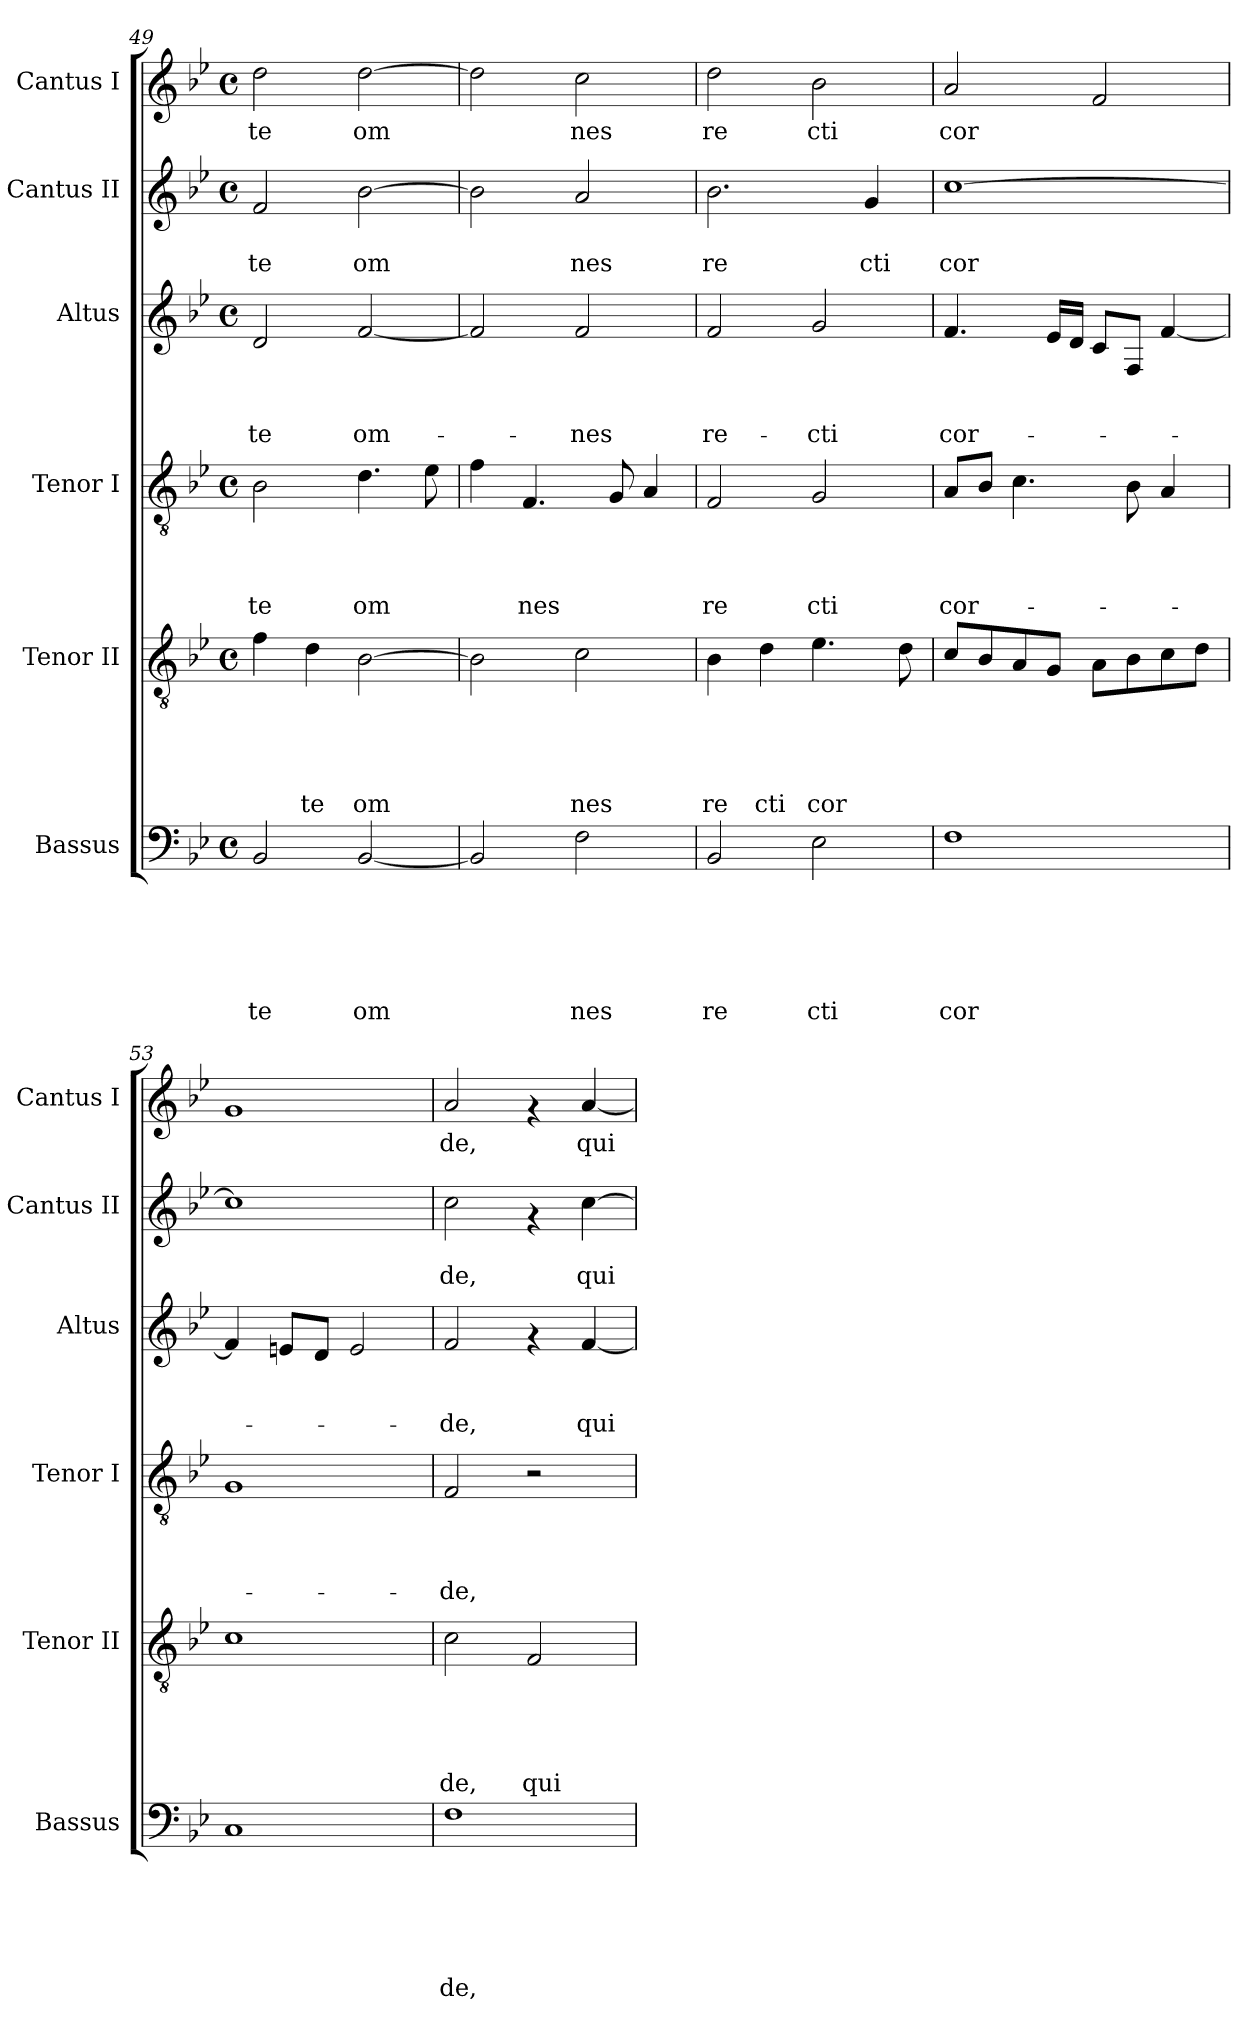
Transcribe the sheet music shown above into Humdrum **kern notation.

**kern	**text	**text	**text	**text	**text	**text	**kern	**text	**text	**text	**text	**text	**kern	**text	**text	**text	**text	**kern	**text	**text	**text	**kern	**text	**text	**kern	**text
*part6	*part6	*part6	*part6	*part6	*part6	*part6	*part5	*part5	*part5	*part5	*part5	*part5	*part4	*part4	*part4	*part4	*part4	*part3	*part3	*part3	*part3	*part2	*part2	*part2	*part1	*part1
*staff6	*staff6	*staff6	*staff6	*staff6	*staff6	*staff6	*staff5	*staff5	*staff5	*staff5	*staff5	*staff5	*staff4	*staff4	*staff4	*staff4	*staff4	*staff3	*staff3	*staff3	*staff3	*staff2	*staff2	*staff2	*staff1	*staff1
*I"Bassus	*	*	*	*	*	*	*I"Tenor II	*	*	*	*	*	*I"Tenor I	*	*	*	*	*I"Altus	*	*	*	*I"Cantus II	*	*	*I"Cantus I	*
*I'Bassus	*	*	*	*	*	*	*I'Tenor II	*	*	*	*	*	*I'Tenor I	*	*	*	*	*I'Altus	*	*	*	*I'Cantus II	*	*	*I'Cantus I	*
*clefF4	*	*	*	*	*	*	*clefGv2	*	*	*	*	*	*clefGv2	*	*	*	*	*clefG2	*	*	*	*clefG2	*	*	*clefG2	*
*k[b-e-]	*	*	*	*	*	*	*k[b-e-]	*	*	*	*	*	*k[b-e-]	*	*	*	*	*k[b-e-]	*	*	*	*k[b-e-]	*	*	*k[b-e-]	*
*B-:	*	*	*	*	*	*	*B-:	*	*	*	*	*	*B-:	*	*	*	*	*B-:	*	*	*	*B-:	*	*	*B-:	*
*M4/4	*	*	*	*	*	*	*M4/4	*	*	*	*	*	*M4/4	*	*	*	*	*M4/4	*	*	*	*M4/4	*	*	*M4/4	*
*met(c)	*	*	*	*	*	*	*met(c)	*	*	*	*	*	*met(c)	*	*	*	*	*met(c)	*	*	*	*met(c)	*	*	*met(c)	*
=49	=49	=49	=49	=49	=49	=49	=49	=49	=49	=49	=49	=49	=49	=49	=49	=49	=49	=49	=49	=49	=49	=49	=49	=49	=49	=49
!	!	!	!	!	!	!LO:LY:b	!	!	!	!	!	!	!	!	!	!	!LO:LY:b	!	!	!	!LO:LY:b	!	!	!LO:LY:b	!	!LO:LY:b
2BB-/	.	.	.	.	.	te	4f\	.	.	.	.	.	2B-\	.	.	.	te	2d/	.	.	-te	2f/	.	te	2dd\	te
!	!	!	!	!	!	!	!	!	!	!	!	!LO:LY:b	!	!	!	!	!	!	!	!	!	!	!	!	!	!
.	.	.	.	.	.	.	4d\	.	.	.	.	te	.	.	.	.	.	.	.	.	.	.	.	.	.	.
!	!	!	!	!	!	!LO:LY:b	!	!	!	!	!	!LO:LY:b	!	!	!	!	!LO:LY:b	!	!	!	!LO:LY:b	!	!	!LO:LY:b	!	!LO:LY:b
[<2BB-/	.	.	.	.	.	om	[>2B-\	.	.	.	.	om	4.d\	.	.	.	om	[<2f/	.	.	om-	[>2b-\	.	om	[>2dd\	om
.	.	.	.	.	.	.	.	.	.	.	.	.	8e-\	.	.	.	.	.	.	.	.	.	.	.	.	.
=50	=50	=50	=50	=50	=50	=50	=50	=50	=50	=50	=50	=50	=50	=50	=50	=50	=50	=50	=50	=50	=50	=50	=50	=50	=50	=50
2BB-/]	.	.	.	.	.	.	2B-\]	.	.	.	.	.	4f\	.	.	.	.	2f/]	.	.	.	2b-\]	.	.	2dd\]	.
!	!	!	!	!	!	!	!	!	!	!	!	!	!	!	!	!	!LO:LY:b	!	!	!	!	!	!	!	!	!
.	.	.	.	.	.	.	.	.	.	.	.	.	4.F/	.	.	.	nes	.	.	.	.	.	.	.	.	.
!	!	!	!	!	!	!LO:LY:b	!	!	!	!	!	!LO:LY:b	!	!	!	!	!	!	!	!	!LO:LY:b	!	!	!LO:LY:b	!	!LO:LY:b
2F\	.	.	.	.	.	nes	2c\	.	.	.	.	nes	.	.	.	.	.	2f/	.	.	-nes	2a/	.	nes	2cc\	nes
.	.	.	.	.	.	.	.	.	.	.	.	.	8G/	.	.	.	.	.	.	.	.	.	.	.	.	.
.	.	.	.	.	.	.	.	.	.	.	.	.	4A/	.	.	.	.	.	.	.	.	.	.	.	.	.
=51	=51	=51	=51	=51	=51	=51	=51	=51	=51	=51	=51	=51	=51	=51	=51	=51	=51	=51	=51	=51	=51	=51	=51	=51	=51	=51
!	!	!	!	!	!	!LO:LY:b	!	!	!	!	!	!LO:LY:b	!	!	!	!	!LO:LY:b	!	!	!	!LO:LY:b	!	!	!LO:LY:b	!	!LO:LY:b
2BB-/	.	.	.	.	.	re	4B-\	.	.	.	.	re	2F/	.	.	.	re	2f/	.	.	re-	2.b-\	.	re	2dd\	re
!	!	!	!	!	!	!	!	!	!	!	!	!LO:LY:b	!	!	!	!	!	!	!	!	!	!	!	!	!	!
.	.	.	.	.	.	.	4d\	.	.	.	.	cti	.	.	.	.	.	.	.	.	.	.	.	.	.	.
!	!	!	!	!	!	!LO:LY:b	!	!	!	!	!	!LO:LY:b	!	!	!	!	!LO:LY:b	!	!	!	!LO:LY:b	!	!	!	!	!LO:LY:b
2E-\	.	.	.	.	.	cti	4.e-\	.	.	.	.	cor	2G/	.	.	.	cti	2g/	.	.	-cti	.	.	.	2b-\	cti
!	!	!	!	!	!	!	!	!	!	!	!	!	!	!	!	!	!	!	!	!	!	!	!	!LO:LY:b	!	!
.	.	.	.	.	.	.	.	.	.	.	.	.	.	.	.	.	.	.	.	.	.	4g/	.	cti	.	.
.	.	.	.	.	.	.	8d\	.	.	.	.	.	.	.	.	.	.	.	.	.	.	.	.	.	.	.
!!LO:LB:g=z
=52	=52	=52	=52	=52	=52	=52	=52	=52	=52	=52	=52	=52	=52	=52	=52	=52	=52	=52	=52	=52	=52	=52	=52	=52	=52	=52
!	!	!	!	!	!	!LO:LY:b	!	!	!	!	!	!	!	!	!	!	!LO:LY:b	!	!	!	!LO:LY:b	!	!	!LO:LY:b	!	!LO:LY:b
1F	.	.	.	.	.	cor	8c/L	.	.	.	.	.	8A/L	.	.	.	cor-	4.f/	.	.	cor-	[>1cc	.	cor	2a/	cor
.	.	.	.	.	.	.	8B-/	.	.	.	.	.	8B-/J	.	.	.	.	.	.	.	.	.	.	.	.	.
.	.	.	.	.	.	.	8A/	.	.	.	.	.	4.c\	.	.	.	.	.	.	.	.	.	.	.	.	.
.	.	.	.	.	.	.	8G/J	.	.	.	.	.	.	.	.	.	.	16e-/LL	.	.	.	.	.	.	.	.
.	.	.	.	.	.	.	.	.	.	.	.	.	.	.	.	.	.	16d/JJ	.	.	.	.	.	.	.	.
.	.	.	.	.	.	.	8A\L	.	.	.	.	.	.	.	.	.	.	8c/L	.	.	.	.	.	.	2f/	.
.	.	.	.	.	.	.	8B-\	.	.	.	.	.	8B-\	.	.	.	.	8F/J	.	.	.	.	.	.	.	.
.	.	.	.	.	.	.	8c\	.	.	.	.	.	4A/	.	.	.	.	[<4f/	.	.	.	.	.	.	.	.
.	.	.	.	.	.	.	8d\J	.	.	.	.	.	.	.	.	.	.	.	.	.	.	.	.	.	.	.
=53	=53	=53	=53	=53	=53	=53	=53	=53	=53	=53	=53	=53	=53	=53	=53	=53	=53	=53	=53	=53	=53	=53	=53	=53	=53	=53
1C	.	.	.	.	.	.	1c	.	.	.	.	.	1G	.	.	.	.	4f/]	.	.	.	1cc]	.	.	1g	.
.	.	.	.	.	.	.	.	.	.	.	.	.	.	.	.	.	.	8en/L	.	.	.	.	.	.	.	.
.	.	.	.	.	.	.	.	.	.	.	.	.	.	.	.	.	.	8d/J	.	.	.	.	.	.	.	.
.	.	.	.	.	.	.	.	.	.	.	.	.	.	.	.	.	.	2e/	.	.	.	.	.	.	.	.
=54	=54	=54	=54	=54	=54	=54	=54	=54	=54	=54	=54	=54	=54	=54	=54	=54	=54	=54	=54	=54	=54	=54	=54	=54	=54	=54
!	!	!	!	!	!	!LO:LY:b	!	!	!	!	!	!LO:LY:b	!	!	!	!	!LO:LY:b	!	!	!	!LO:LY:b	!	!	!LO:LY:b	!	!LO:LY:b
1F	.	.	.	.	.	de,	2c\	.	.	.	.	de,	2F/	.	.	.	-de,	2f/	.	.	-de,	2cc\	.	de,	2a/	de,
!	!	!	!	!	!	!	!	!	!	!	!	!LO:LY:b	!	!	!	!	!	!	!	!	!	!	!	!	!	!
.	.	.	.	.	.	.	2F/	.	.	.	.	qui	2r	.	.	.	.	4rf	.	.	.	4rf	.	.	4rf	.
!	!	!	!	!	!	!	!	!	!	!	!	!	!	!	!	!	!	!	!	!	!LO:LY:b	!	!	!LO:LY:b	!	!LO:LY:b
.	.	.	.	.	.	.	.	.	.	.	.	.	.	.	.	.	.	[<4f/	.	.	qui-	[>4cc\	.	qui	[<4a/	qui
=	=	=	=	=	=	=	=	=	=	=	=	=	=	=	=	=	=	=	=	=	=	=	=	=	=	=
*-	*-	*-	*-	*-	*-	*-	*-	*-	*-	*-	*-	*-	*-	*-	*-	*-	*-	*-	*-	*-	*-	*-	*-	*-	*-	*-
